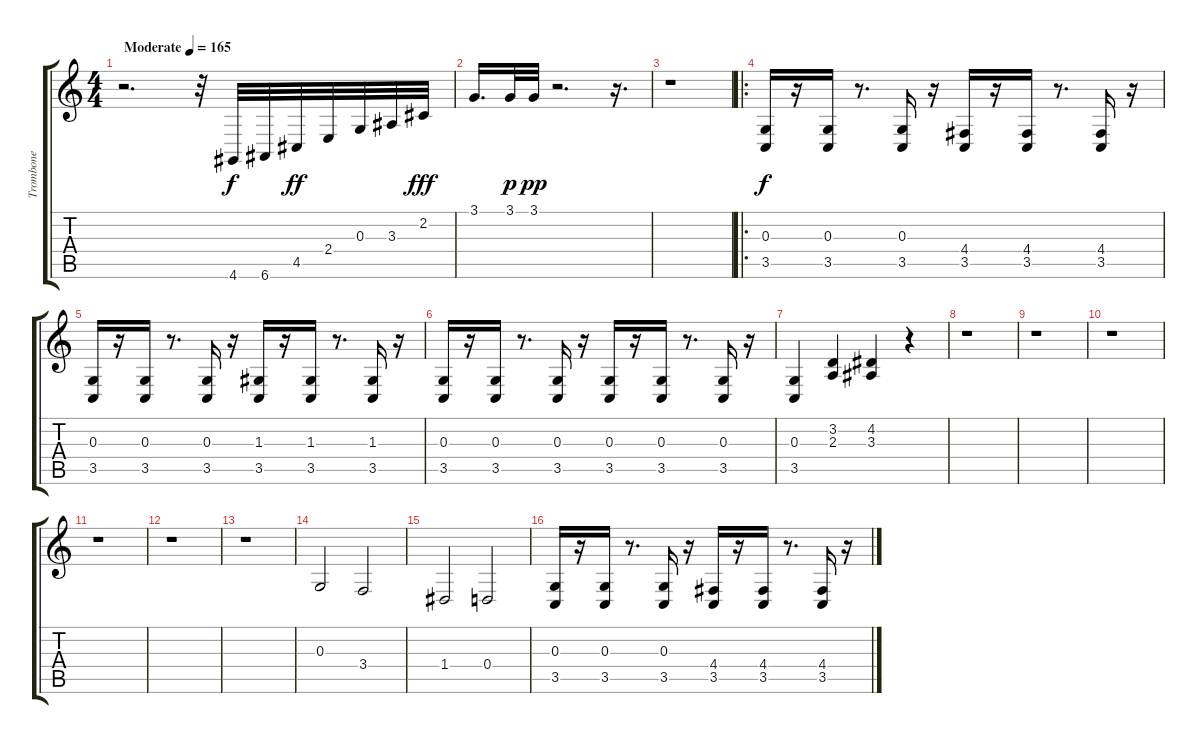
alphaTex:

\track ("Trombone" "Trombone") {instrument trombone}
\staff {score tabs}
\tuning (E4 B3 G3 D3 A2 E2) {hide}
\ts (4 4)
\tempo (165 "Moderate")
\clef g2
\ks c
r.2{d dy f instrument trombone} r.32 4.6.32 6.6.32 4.5.32{dy ff} 2.4.32 0.3.32 3.3.32 2.2.32{dy fff} |
3.1.16{d} 3.1.32{dy p} 3.1.32{dy pp} r.2{d} r.16{d} |
r.1 |
\ro
(0.3 3.5).16{dy f} r.16 (0.3 3.5).16 r.8{d} (0.3 3.5).16 r.16 (4.4 3.5).16 r.16 (4.4 3.5).16 r.8{d} (4.4 3.5).16 r.16 |
(0.3 3.5).16 r.16 (0.3 3.5).16 r.8{d} (0.3 3.5).16 r.16 (1.3 3.5).16 r.16 (1.3 3.5).16 r.8{d} (1.3 3.5).16 r.16 |
(0.3 3.5).16 r.16 (0.3 3.5).16 r.8{d} (0.3 3.5).16 r.16 (0.3 3.5).16 r.16 (0.3 3.5).16 r.8{d} (0.3 3.5).16 r.16 |
(0.3 3.5).4 (3.2 2.3).4 (4.2 3.3).4 r.4 |
r.1 |
r.1 |
r.1 |
r.1 |
r.1 |
r.1 |
0.3.2 3.4.2 |
1.4.2 0.4.2 |
(0.3 3.5).16 r.16 (0.3 3.5).16 r.8{d} (0.3 3.5).16 r.16 (4.4 3.5).16 r.16 (4.4 3.5).16 r.8{d} (4.4 3.5).16 r.16
